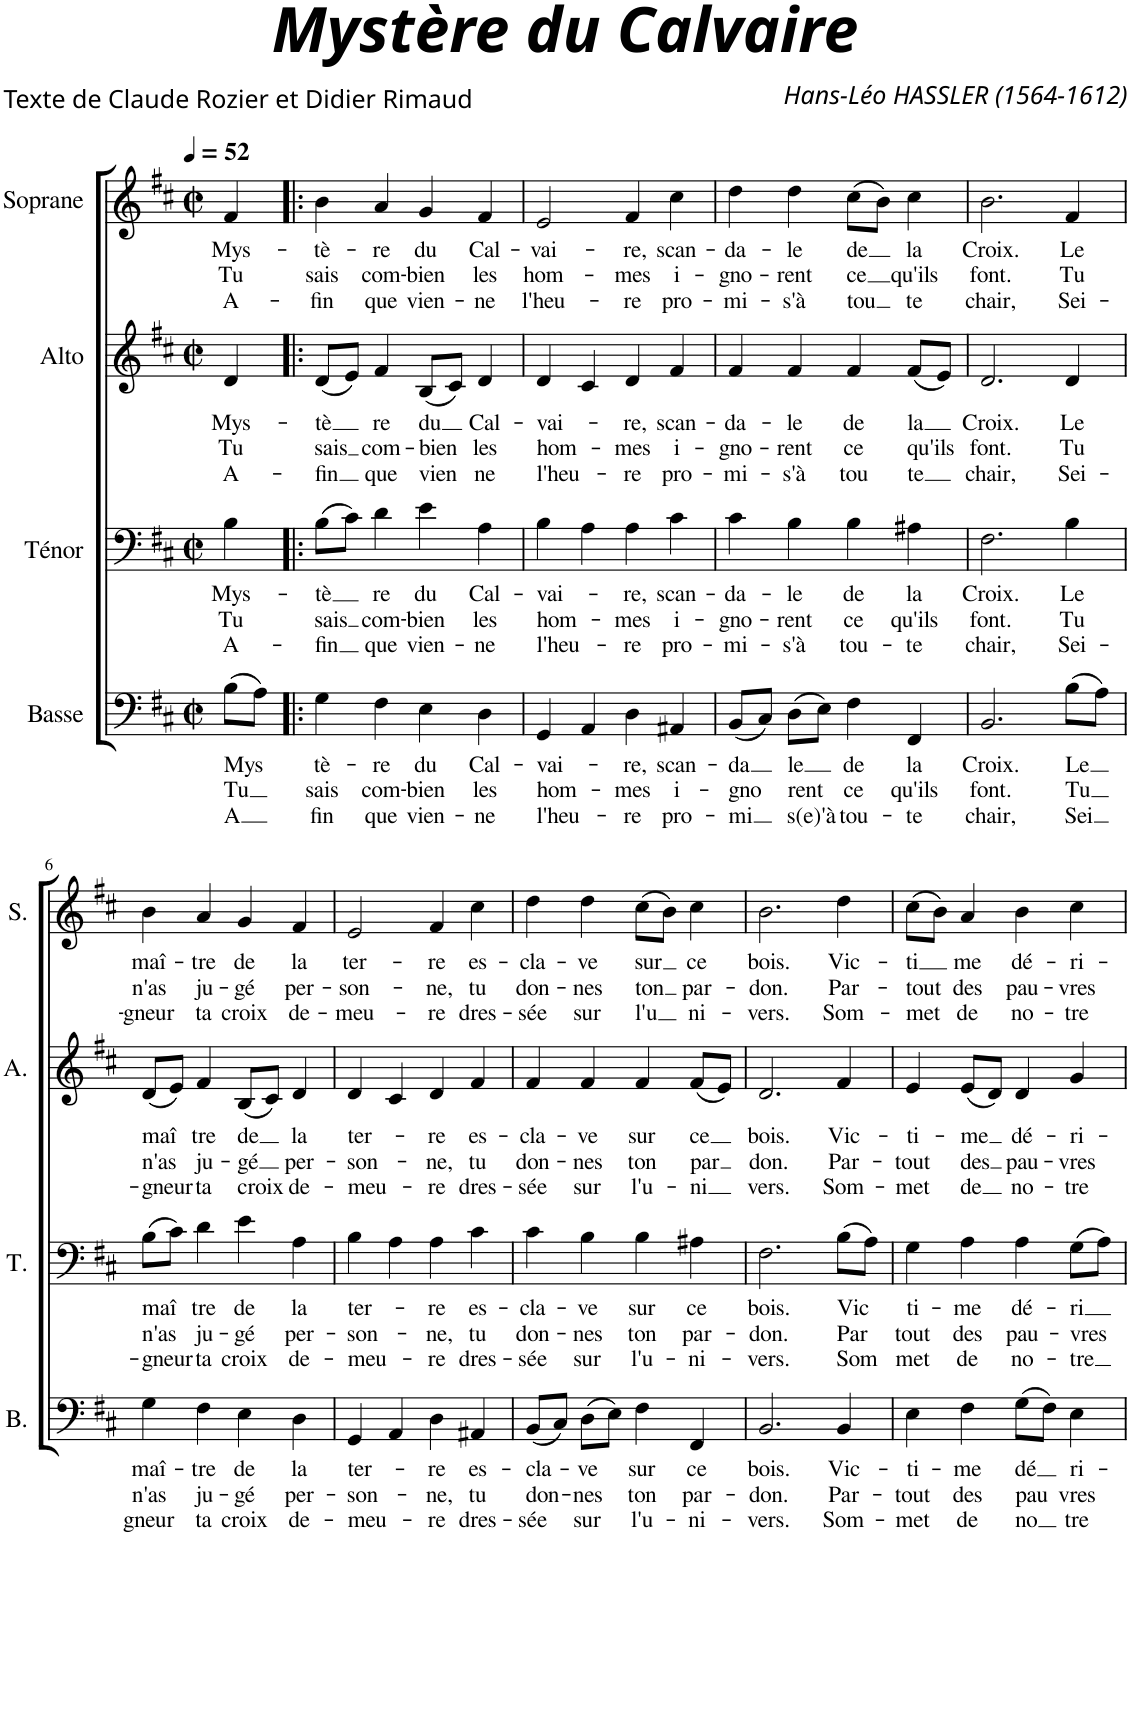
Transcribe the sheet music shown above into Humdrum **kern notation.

**kern	**text	**text	**text	**kern	**text	**text	**text	**kern	**text	**text	**text	**kern	**text	**text	**text
*part4	*part4	*part4	*part4	*part3	*part3	*part3	*part3	*part2	*part2	*part2	*part2	*part1	*part1	*part1	*part1
*staff4	*staff4	*staff4	*staff4	*staff3	*staff3	*staff3	*staff3	*staff2	*staff2	*staff2	*staff2	*staff1	*staff1	*staff1	*staff1
*I"Basse	*	*	*	*I"Ténor	*	*	*	*I"Alto	*	*	*	*I"Soprane	*	*	*
*I'B.	*	*	*	*I'T.	*	*	*	*I'A.	*	*	*	*I'S.	*	*	*
*clefF4	*	*	*	*clefF4	*	*	*	*clefG2	*	*	*	*clefG2	*	*	*
*k[f#c#]	*	*	*	*k[f#c#]	*	*	*	*k[f#c#]	*	*	*	*k[f#c#]	*	*	*
*M2/2	*	*	*	*M2/2	*	*	*	*M2/2	*	*	*	*M2/2	*	*	*
*met(c|)	*	*	*	*met(c|)	*	*	*	*met(c|)	*	*	*	*met(c|)	*	*	*
*MM52	*	*	*	*MM52	*	*	*	*MM52	*	*	*	*MM52	*	*	*
=1	=1	=1	=1	=1	=1	=1	=1	=1	=1	=1	=1	=1	=1	=1	=1
!	!LO:LY:b	!LO:LY:b	!LO:LY:b	!	!LO:LY:b	!LO:LY:b	!LO:LY:b	!	!LO:LY:b	!LO:LY:b	!LO:LY:b	!	!LO:LY:b	!LO:LY:b	!LO:LY:b
(8B\L	-Mys	Tu	-A	4B\	Mys-	Tu	A-	4d/	Mys-	Tu	A-	4f#/	Mys-	Tu	A-
8A\J)	.	.	.	.	.	.	.	.	.	.	.	.	.	.	.
=2!|:	=2!|:	=2!|:	=2!|:	=2!|:	=2!|:	=2!|:	=2!|:	=2!|:	=2!|:	=2!|:	=2!|:	=2!|:	=2!|:	=2!|:	=2!|:
!	!LO:LY:b	!LO:LY:b	!LO:LY:b	!	!LO:LY:b	!LO:LY:b	!LO:LY:b	!	!LO:LY:b	!LO:LY:b	!LO:LY:b	!	!LO:LY:b	!LO:LY:b	!LO:LY:b
4G\	tè-	sais	fin	(8B\L	-tè	sais	-fin	(8d/L	-tè	sais	-fin	4b\	-tè-	sais	-fin
.	.	.	.	8c#\J)	.	.	.	8e/J)	.	.	.	.	.	.	.
!	!LO:LY:b	!LO:LY:b	!LO:LY:b	!	!LO:LY:b	!LO:LY:b	!LO:LY:b	!	!LO:LY:b	!LO:LY:b	!LO:LY:b	!	!LO:LY:b	!LO:LY:b	!LO:LY:b
4F#\	-re	com-	que	4d\	re	com-	que	4f#/	re	com-	que	4a/	-re	com-	que
!	!LO:LY:b	!LO:LY:b	!LO:LY:b	!	!LO:LY:b	!LO:LY:b	!LO:LY:b	!	!LO:LY:b	!LO:LY:b	!LO:LY:b	!	!LO:LY:b	!LO:LY:b	!LO:LY:b
4E\	du	-bien	vien-	4e\	du	-bien	vien-	(8B/L	du	-bien	-vien	4g/	du	-bien	vien-
.	.	.	.	.	.	.	.	8c#/J)	.	.	.	.	.	.	.
!	!LO:LY:b	!LO:LY:b	!LO:LY:b	!	!LO:LY:b	!LO:LY:b	!LO:LY:b	!	!LO:LY:b	!LO:LY:b	!LO:LY:b	!	!LO:LY:b	!LO:LY:b	!LO:LY:b
4D\	Cal-	les	-ne	4A\	Cal-	les	-ne	4d/	Cal-	les	ne	4f#/	Cal-	les	-ne
=3	=3	=3	=3	=3	=3	=3	=3	=3	=3	=3	=3	=3	=3	=3	=3
!	!LO:LY:b	!LO:LY:b	!LO:LY:b	!	!LO:LY:b	!LO:LY:b	!LO:LY:b	!	!LO:LY:b	!LO:LY:b	!LO:LY:b	!	!LO:LY:b	!LO:LY:b	!LO:LY:b
4GG/	-vai-	hom-	l'heu-	4B\	-vai-	hom-	l'heu-	4d/	-vai-	hom-	l'heu-	2e/	-vai-	hom-	l'heu-
4AA/	.	.	.	4A\	.	.	.	4c#/	.	.	.	.	.	.	.
!	!LO:LY:b	!LO:LY:b	!LO:LY:b	!	!LO:LY:b	!LO:LY:b	!LO:LY:b	!	!LO:LY:b	!LO:LY:b	!LO:LY:b	!	!LO:LY:b	!LO:LY:b	!LO:LY:b
4D\	-re,	-mes	-re	4A\	-re,	-mes	-re	4d/	-re,	-mes	-re	4f#/	-re,	-mes	-re
!	!LO:LY:b	!LO:LY:b	!LO:LY:b	!	!LO:LY:b	!LO:LY:b	!LO:LY:b	!	!LO:LY:b	!LO:LY:b	!LO:LY:b	!	!LO:LY:b	!LO:LY:b	!LO:LY:b
4AA#X/	scan-	i-	pro-	4c#\	scan-	i-	pro-	4f#/	scan-	i-	pro-	4cc#\	scan-	i-	pro-
=4	=4	=4	=4	=4	=4	=4	=4	=4	=4	=4	=4	=4	=4	=4	=4
!	!LO:LY:b	!LO:LY:b	!LO:LY:b	!	!LO:LY:b	!LO:LY:b	!LO:LY:b	!	!LO:LY:b	!LO:LY:b	!LO:LY:b	!	!LO:LY:b	!LO:LY:b	!LO:LY:b
(8BB/L	-da	-gno	-mi	4c#\	-da-	-gno-	-mi-	4f#/	-da-	-gno-	-mi-	4dd\	-da-	-gno-	-mi-
8C#/J)	.	.	.	.	.	.	.	.	.	.	.	.	.	.	.
!	!LO:LY:b	!LO:LY:b	!LO:LY:b	!	!LO:LY:b	!LO:LY:b	!LO:LY:b	!	!LO:LY:b	!LO:LY:b	!LO:LY:b	!	!LO:LY:b	!LO:LY:b	!LO:LY:b
(8D\L	le	rent	s(e)'à	4B\	-le	-rent	-s'à	4f#/	-le	-rent	-s'à	4dd\	-le	-rent	-s'à
8E\J)	.	.	.	.	.	.	.	.	.	.	.	.	.	.	.
!	!LO:LY:b	!LO:LY:b	!LO:LY:b	!	!LO:LY:b	!LO:LY:b	!LO:LY:b	!	!LO:LY:b	!LO:LY:b	!LO:LY:b	!	!LO:LY:b	!LO:LY:b	!LO:LY:b
4F#\	de	ce	tou-	4B\	de	ce	tou-	4f#/	de	ce	tou	(8cc#\L	de	ce	tou
.	.	.	.	.	.	.	.	.	.	.	.	8b\J)	.	.	.
!	!LO:LY:b	!LO:LY:b	!LO:LY:b	!	!LO:LY:b	!LO:LY:b	!LO:LY:b	!	!LO:LY:b	!LO:LY:b	!LO:LY:b	!	!LO:LY:b	!LO:LY:b	!LO:LY:b
4FF#/	la	qu'ils	-te	4A#X\	la	qu'ils	-te	(8f#/L	la	qu'ils	te	4cc#\	la	qu'ils	te
.	.	.	.	.	.	.	.	8e/J)	.	.	.	.	.	.	.
=5	=5	=5	=5	=5	=5	=5	=5	=5	=5	=5	=5	=5	=5	=5	=5
!	!LO:LY:b	!LO:LY:b	!LO:LY:b	!	!LO:LY:b	!LO:LY:b	!LO:LY:b	!	!LO:LY:b	!LO:LY:b	!LO:LY:b	!	!LO:LY:b	!LO:LY:b	!LO:LY:b
2.BB/	Croix.	font.	chair,	2.F#\	Croix.	font.	chair,	2.d/	Croix.	font.	chair,	2.b\	Croix.	font.	chair,
!	!LO:LY:b	!LO:LY:b	!LO:LY:b	!	!LO:LY:b	!LO:LY:b	!LO:LY:b	!	!LO:LY:b	!LO:LY:b	!LO:LY:b	!	!LO:LY:b	!LO:LY:b	!LO:LY:b
(8B\L	Le	Tu	-Sei	4B\	Le	Tu	Sei-	4d/	Le	Tu	Sei-	4f#/	Le	Tu	Sei-
8A\J)	.	.	.	.	.	.	.	.	.	.	.	.	.	.	.
!!LO:LB:g=z
=6	=6	=6	=6	=6	=6	=6	=6	=6	=6	=6	=6	=6	=6	=6	=6
!	!LO:LY:b	!LO:LY:b	!LO:LY:b	!	!LO:LY:b	!LO:LY:b	!LO:LY:b	!	!LO:LY:b	!LO:LY:b	!LO:LY:b	!	!LO:LY:b	!LO:LY:b	!LO:LY:b
4G\	maî-	n'as	gneur	(8B\L	-maî	n'as	-gneur	(8d/L	-maî	n'as	-gneur	4b\	maî-	n'as	-gneur
.	.	.	.	8c#\J)	.	.	.	8e/J)	.	.	.	.	.	.	.
!	!LO:LY:b	!LO:LY:b	!LO:LY:b	!	!LO:LY:b	!LO:LY:b	!LO:LY:b	!	!LO:LY:b	!LO:LY:b	!LO:LY:b	!	!LO:LY:b	!LO:LY:b	!LO:LY:b
4F#\	-tre	ju-	ta	4d\	tre	ju-	ta	4f#/	tre	ju-	ta	4a/	-tre	ju-	ta
!	!LO:LY:b	!LO:LY:b	!LO:LY:b	!	!LO:LY:b	!LO:LY:b	!LO:LY:b	!	!LO:LY:b	!LO:LY:b	!LO:LY:b	!	!LO:LY:b	!LO:LY:b	!LO:LY:b
4E\	de	-gé	croix	4e\	de	-gé	croix	(8B/L	de	-gé	croix	4g/	de	-gé	croix
.	.	.	.	.	.	.	.	8c#/J)	.	.	.	.	.	.	.
!	!LO:LY:b	!LO:LY:b	!LO:LY:b	!	!LO:LY:b	!LO:LY:b	!LO:LY:b	!	!LO:LY:b	!LO:LY:b	!LO:LY:b	!	!LO:LY:b	!LO:LY:b	!LO:LY:b
4D\	la	per-	de-	4A\	la	per-	de-	4d/	la	per-	de-	4f#/	la	per-	de-
=7	=7	=7	=7	=7	=7	=7	=7	=7	=7	=7	=7	=7	=7	=7	=7
!	!LO:LY:b	!LO:LY:b	!LO:LY:b	!	!LO:LY:b	!LO:LY:b	!LO:LY:b	!	!LO:LY:b	!LO:LY:b	!LO:LY:b	!	!LO:LY:b	!LO:LY:b	!LO:LY:b
4GG/	ter-	-son-	-meu-	4B\	ter-	-son-	-meu-	4d/	ter-	-son-	-meu-	2e/	ter-	-son-	-meu-
4AA/	.	.	.	4A\	.	.	.	4c#/	.	.	.	.	.	.	.
!	!LO:LY:b	!LO:LY:b	!LO:LY:b	!	!LO:LY:b	!LO:LY:b	!LO:LY:b	!	!LO:LY:b	!LO:LY:b	!LO:LY:b	!	!LO:LY:b	!LO:LY:b	!LO:LY:b
4D\	-re	-ne,	-re	4A\	-re	-ne,	-re	4d/	-re	-ne,	-re	4f#/	-re	-ne,	-re
!	!LO:LY:b	!LO:LY:b	!LO:LY:b	!	!LO:LY:b	!LO:LY:b	!LO:LY:b	!	!LO:LY:b	!LO:LY:b	!LO:LY:b	!	!LO:LY:b	!LO:LY:b	!LO:LY:b
4AA#X/	es-	tu	dres-	4c#\	es-	tu	dres-	4f#/	es-	tu	dres-	4cc#\	es-	tu	dres-
=8	=8	=8	=8	=8	=8	=8	=8	=8	=8	=8	=8	=8	=8	=8	=8
!	!LO:LY:b	!LO:LY:b	!LO:LY:b	!	!LO:LY:b	!LO:LY:b	!LO:LY:b	!	!LO:LY:b	!LO:LY:b	!LO:LY:b	!	!LO:LY:b	!LO:LY:b	!LO:LY:b
(8BB/L	-cla-	don-	-sée	4c#\	-cla-	don-	-sée	4f#/	-cla-	don-	-sée	4dd\	-cla-	don-	-sée
8C#/J)	.	.	.	.	.	.	.	.	.	.	.	.	.	.	.
!	!LO:LY:b	!LO:LY:b	!LO:LY:b	!	!LO:LY:b	!LO:LY:b	!LO:LY:b	!	!LO:LY:b	!LO:LY:b	!LO:LY:b	!	!LO:LY:b	!LO:LY:b	!LO:LY:b
(8D\L	-ve	-nes	sur	4B\	-ve	-nes	sur	4f#/	-ve	-nes	sur	4dd\	-ve	-nes	sur
8E\J)	.	.	.	.	.	.	.	.	.	.	.	.	.	.	.
!	!LO:LY:b	!LO:LY:b	!LO:LY:b	!	!LO:LY:b	!LO:LY:b	!LO:LY:b	!	!LO:LY:b	!LO:LY:b	!LO:LY:b	!	!LO:LY:b	!LO:LY:b	!LO:LY:b
4F#\	sur	ton	l'u-	4B\	sur	ton	l'u-	4f#/	sur	ton	l'u-	(8cc#\L	sur	ton	l'u
.	.	.	.	.	.	.	.	.	.	.	.	8b\J)	.	.	.
!	!LO:LY:b	!LO:LY:b	!LO:LY:b	!	!LO:LY:b	!LO:LY:b	!LO:LY:b	!	!LO:LY:b	!LO:LY:b	!LO:LY:b	!	!LO:LY:b	!LO:LY:b	!LO:LY:b
4FF#/	ce	par-	-ni-	4A#X\	ce	par-	-ni-	(8f#/L	ce	-par	-ni	4cc#\	ce	par-	ni-
.	.	.	.	.	.	.	.	8e/J)	.	.	.	.	.	.	.
=9	=9	=9	=9	=9	=9	=9	=9	=9	=9	=9	=9	=9	=9	=9	=9
!	!LO:LY:b	!LO:LY:b	!LO:LY:b	!	!LO:LY:b	!LO:LY:b	!LO:LY:b	!	!LO:LY:b	!LO:LY:b	!LO:LY:b	!	!LO:LY:b	!LO:LY:b	!LO:LY:b
2.BB/	bois.	-don.	-vers.	2.F#\	bois.	-don.	-vers.	2.d/	bois.	don.	vers.	2.b\	bois.	-don.	-vers.
!	!LO:LY:b	!LO:LY:b	!LO:LY:b	!	!LO:LY:b	!LO:LY:b	!LO:LY:b	!	!LO:LY:b	!LO:LY:b	!LO:LY:b	!	!LO:LY:b	!LO:LY:b	!LO:LY:b
4BB/	Vic-	Par-	Som-	(8B\L	-Vic	-Par	-Som	4f#/	Vic-	Par-	Som-	4dd\	Vic-	Par-	Som-
.	.	.	.	8A\J)	.	.	.	.	.	.	.	.	.	.	.
=10	=10	=10	=10	=10	=10	=10	=10	=10	=10	=10	=10	=10	=10	=10	=10
!	!LO:LY:b	!LO:LY:b	!LO:LY:b	!	!LO:LY:b	!LO:LY:b	!LO:LY:b	!	!LO:LY:b	!LO:LY:b	!LO:LY:b	!	!LO:LY:b	!LO:LY:b	!LO:LY:b
4E\	-ti-	-tout	-met	4G\	ti-	tout	met	4e/	-ti-	-tout	-met	(8cc#\L	-ti	-tout	-met
.	.	.	.	.	.	.	.	.	.	.	.	8b\J)	.	.	.
!	!LO:LY:b	!LO:LY:b	!LO:LY:b	!	!LO:LY:b	!LO:LY:b	!LO:LY:b	!	!LO:LY:b	!LO:LY:b	!LO:LY:b	!	!LO:LY:b	!LO:LY:b	!LO:LY:b
4F#\	-me	des	de	4A\	-me	des	de	(8e/L	-me	des	de	4a/	me	des	de
.	.	.	.	.	.	.	.	8d/J)	.	.	.	.	.	.	.
!	!LO:LY:b	!LO:LY:b	!LO:LY:b	!	!LO:LY:b	!LO:LY:b	!LO:LY:b	!	!LO:LY:b	!LO:LY:b	!LO:LY:b	!	!LO:LY:b	!LO:LY:b	!LO:LY:b
(8G\L	-dé	-pau	-no	4A\	dé-	pau-	no-	4d/	dé-	pau-	no-	4b\	dé-	pau-	no-
8F#\J)	.	.	.	.	.	.	.	.	.	.	.	.	.	.	.
!	!LO:LY:b	!LO:LY:b	!LO:LY:b	!	!LO:LY:b	!LO:LY:b	!LO:LY:b	!	!LO:LY:b	!LO:LY:b	!LO:LY:b	!	!LO:LY:b	!LO:LY:b	!LO:LY:b
4E\	ri-	vres	tre	(8G\L	-ri	-vres	-tre	4g/	-ri-	-vres	-tre	4cc#\	-ri-	-vres	-tre
.	.	.	.	8A\J)	.	.	.	.	.	.	.	.	.	.	.
=	=	=	=	=	=	=	=	=	=	=	=	=	=	=	=
*-	*-	*-	*-	*-	*-	*-	*-	*-	*-	*-	*-	*-	*-	*-	*-
